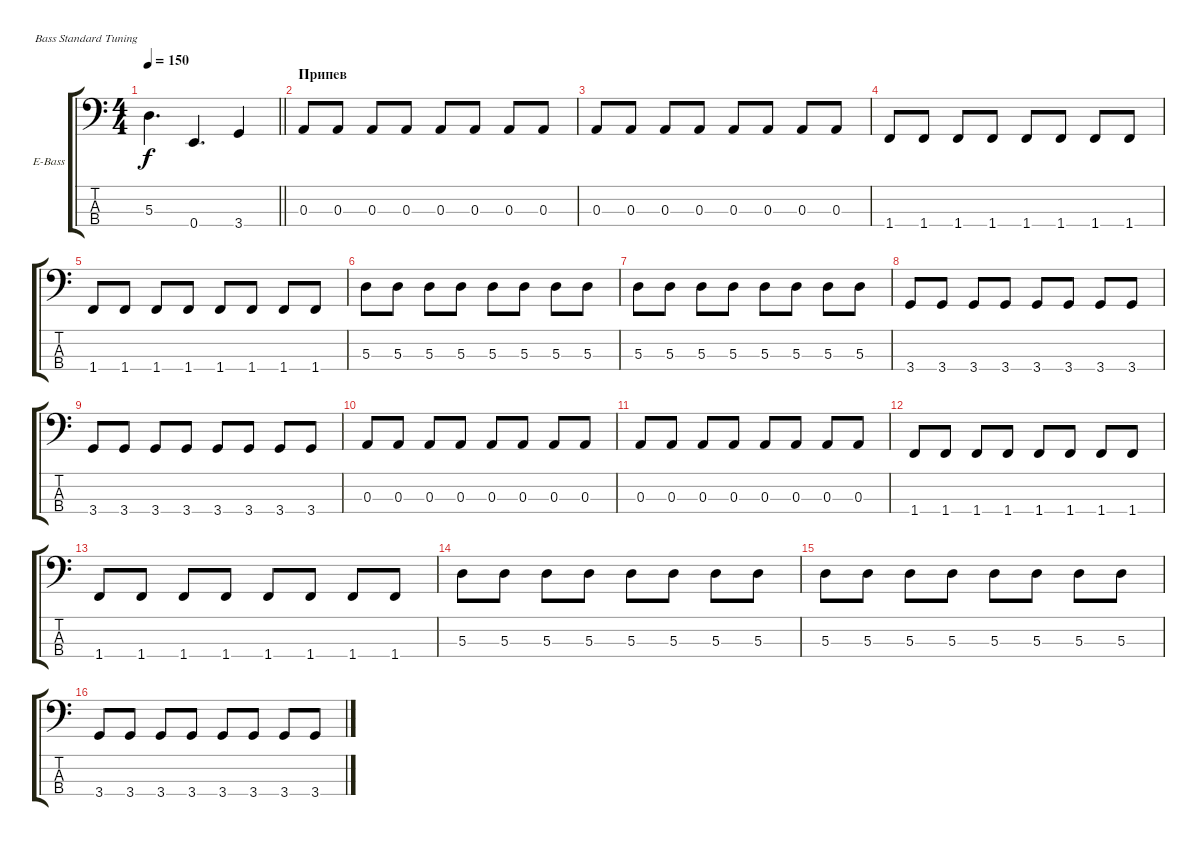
\bracketExtendMode groupsimilarinstruments
\firstSystemTrackNameOrientation horizontal
\otherSystemsTrackNameOrientation horizontal
\track ("Bass Guitar" "E-Bass") {instrument electricbassfinger}
\staff {score tabs}
\tuning (G2 D2 A1 E1)
\ts (4 4)
\tempo 150
\clef f4
\barLineRight lightlight
\ks c
5.3.4{d dy f} 0.4.4{d} 3.4.4 |
\section ("" "Припев")
0.3.8 0.3.8 0.3.8 0.3.8 0.3.8 0.3.8 0.3.8 0.3.8 |
0.3.8 0.3.8 0.3.8 0.3.8 0.3.8 0.3.8 0.3.8 0.3.8 |
1.4.8 1.4.8 1.4.8 1.4.8 1.4.8 1.4.8 1.4.8 1.4.8 |
1.4.8 1.4.8 1.4.8 1.4.8 1.4.8 1.4.8 1.4.8 1.4.8 |
5.3.8 5.3.8 5.3.8 5.3.8 5.3.8 5.3.8 5.3.8 5.3.8 |
5.3.8 5.3.8 5.3.8 5.3.8 5.3.8 5.3.8 5.3.8 5.3.8 |
3.4.8 3.4.8 3.4.8 3.4.8 3.4.8 3.4.8 3.4.8 3.4.8 |
3.4.8 3.4.8 3.4.8 3.4.8 3.4.8 3.4.8 3.4.8 3.4.8 |
0.3.8 0.3.8 0.3.8 0.3.8 0.3.8 0.3.8 0.3.8 0.3.8 |
0.3.8 0.3.8 0.3.8 0.3.8 0.3.8 0.3.8 0.3.8 0.3.8 |
1.4.8 1.4.8 1.4.8 1.4.8 1.4.8 1.4.8 1.4.8 1.4.8 |
1.4.8 1.4.8 1.4.8 1.4.8 1.4.8 1.4.8 1.4.8 1.4.8 |
5.3.8 5.3.8 5.3.8 5.3.8 5.3.8 5.3.8 5.3.8 5.3.8 |
5.3.8 5.3.8 5.3.8 5.3.8 5.3.8 5.3.8 5.3.8 5.3.8 |
3.4.8 3.4.8 3.4.8 3.4.8 3.4.8 3.4.8 3.4.8 3.4.8
